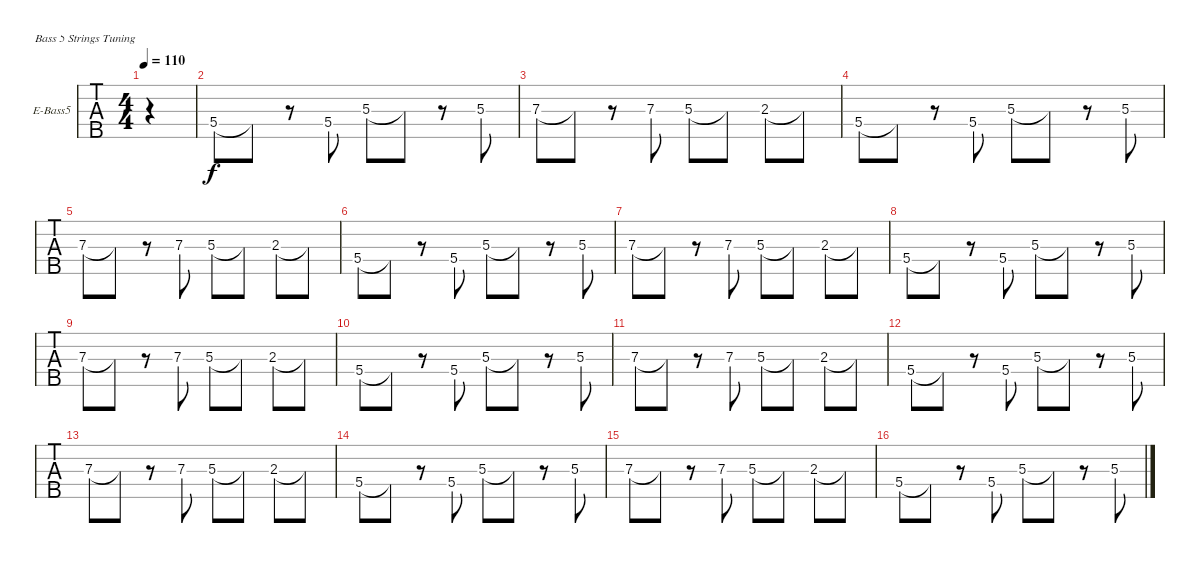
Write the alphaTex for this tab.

\defaultSystemsLayout 4
\bracketExtendMode groupsimilarinstruments
\firstSystemTrackNameOrientation horizontal
\otherSystemsTrackNameOrientation horizontal
\track ("Electric Bass" "E-Bass5") {instrument electricbassfinger}
\staff {tabs}
\tuning (G2 D2 A1 E1 B0)
\ts (4 4)
\tempo 110
\clef f4
\ks c
|
5.4.8 5.4{t}.8 r.8 5.4.8 5.3.8 5.3{t}.8 r.8 5.3.8 |
7.3.8 7.3{t}.8 r.8 7.3.8 5.3.8 5.3{t}.8 2.3.8 2.3{t}.8 |
5.4.8 5.4{t}.8 r.8 5.4.8 5.3.8 5.3{t}.8 r.8 5.3.8 |
7.3.8 7.3{t}.8 r.8 7.3.8 5.3.8 5.3{t}.8 2.3.8 2.3{t}.8 |
5.4.8 5.4{t}.8 r.8 5.4.8 5.3.8 5.3{t}.8 r.8 5.3.8 |
7.3.8 7.3{t}.8 r.8 7.3.8 5.3.8 5.3{t}.8 2.3.8 2.3{t}.8 |
5.4.8 5.4{t}.8 r.8 5.4.8 5.3.8 5.3{t}.8 r.8 5.3.8 |
7.3.8 7.3{t}.8 r.8 7.3.8 5.3.8 5.3{t}.8 2.3.8 2.3{t}.8 |
5.4.8 5.4{t}.8 r.8 5.4.8 5.3.8 5.3{t}.8 r.8 5.3.8 |
7.3.8 7.3{t}.8 r.8 7.3.8 5.3.8 5.3{t}.8 2.3.8 2.3{t}.8 |
5.4.8 5.4{t}.8 r.8 5.4.8 5.3.8 5.3{t}.8 r.8 5.3.8 |
7.3.8 7.3{t}.8 r.8 7.3.8 5.3.8 5.3{t}.8 2.3.8 2.3{t}.8 |
5.4.8 5.4{t}.8 r.8 5.4.8 5.3.8 5.3{t}.8 r.8 5.3.8 |
7.3.8 7.3{t}.8 r.8 7.3.8 5.3.8 5.3{t}.8 2.3.8 2.3{t}.8 |
5.4.8 5.4{t}.8 r.8 5.4.8 5.3.8 5.3{t}.8 r.8 5.3.8
